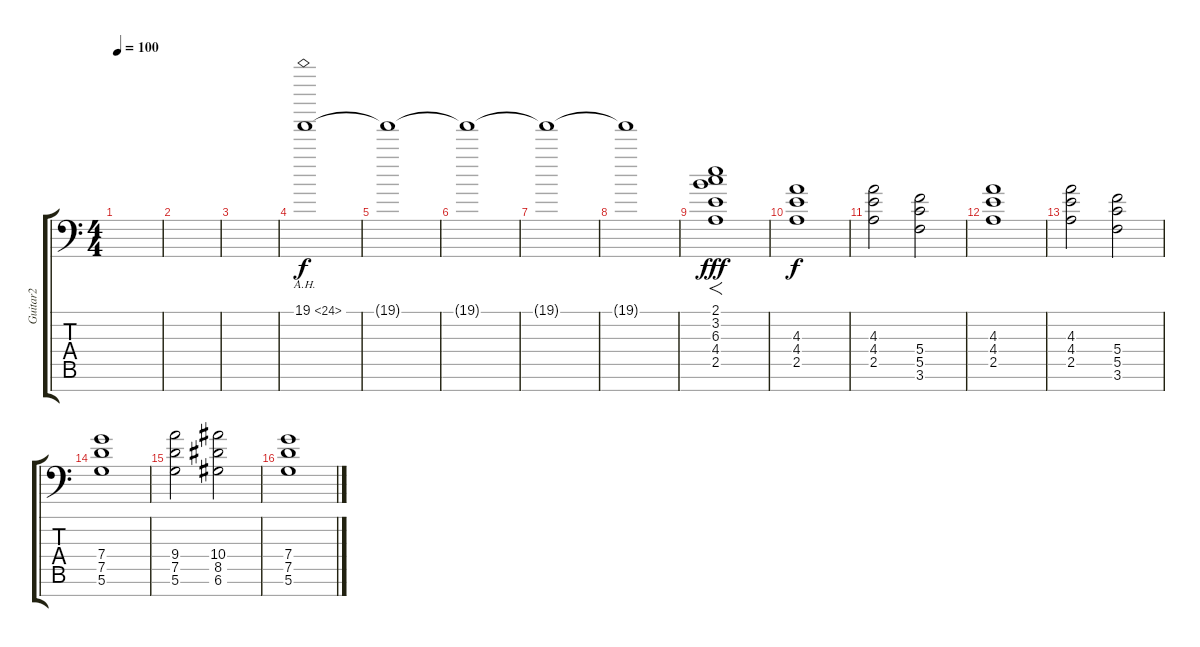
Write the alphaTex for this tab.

\track ("Guitar2" "Guitar2") {instrument distortionguitar}
\staff {score tabs}
\tuning (D4 A3 F3 C3 G2 D2 A1) {hide}
\ts (4 4)
\tempo 100
\clef f4
\ks c
|
|
|
19.1{ah 5}.1{volume 16} |
19.1{t}.1 |
19.1{t}.1 |
19.1{t}.1 |
19.1{t}.1 |
(2.1 3.2 6.3 4.4 2.5).1{f dy fff volume 16} |
(4.3 4.4 2.5).1{dy f} |
(4.3 4.4 2.5).2 (5.4 5.5 3.6).2 |
(4.3 4.4 2.5).1 |
(4.3 4.4 2.5).2 (5.4 5.5 3.6).2 |
(7.4 7.5 5.6).1 |
(9.4 7.5 5.6).2 (10.4 8.5 6.6).2 |
(7.4 7.5 5.6).1
